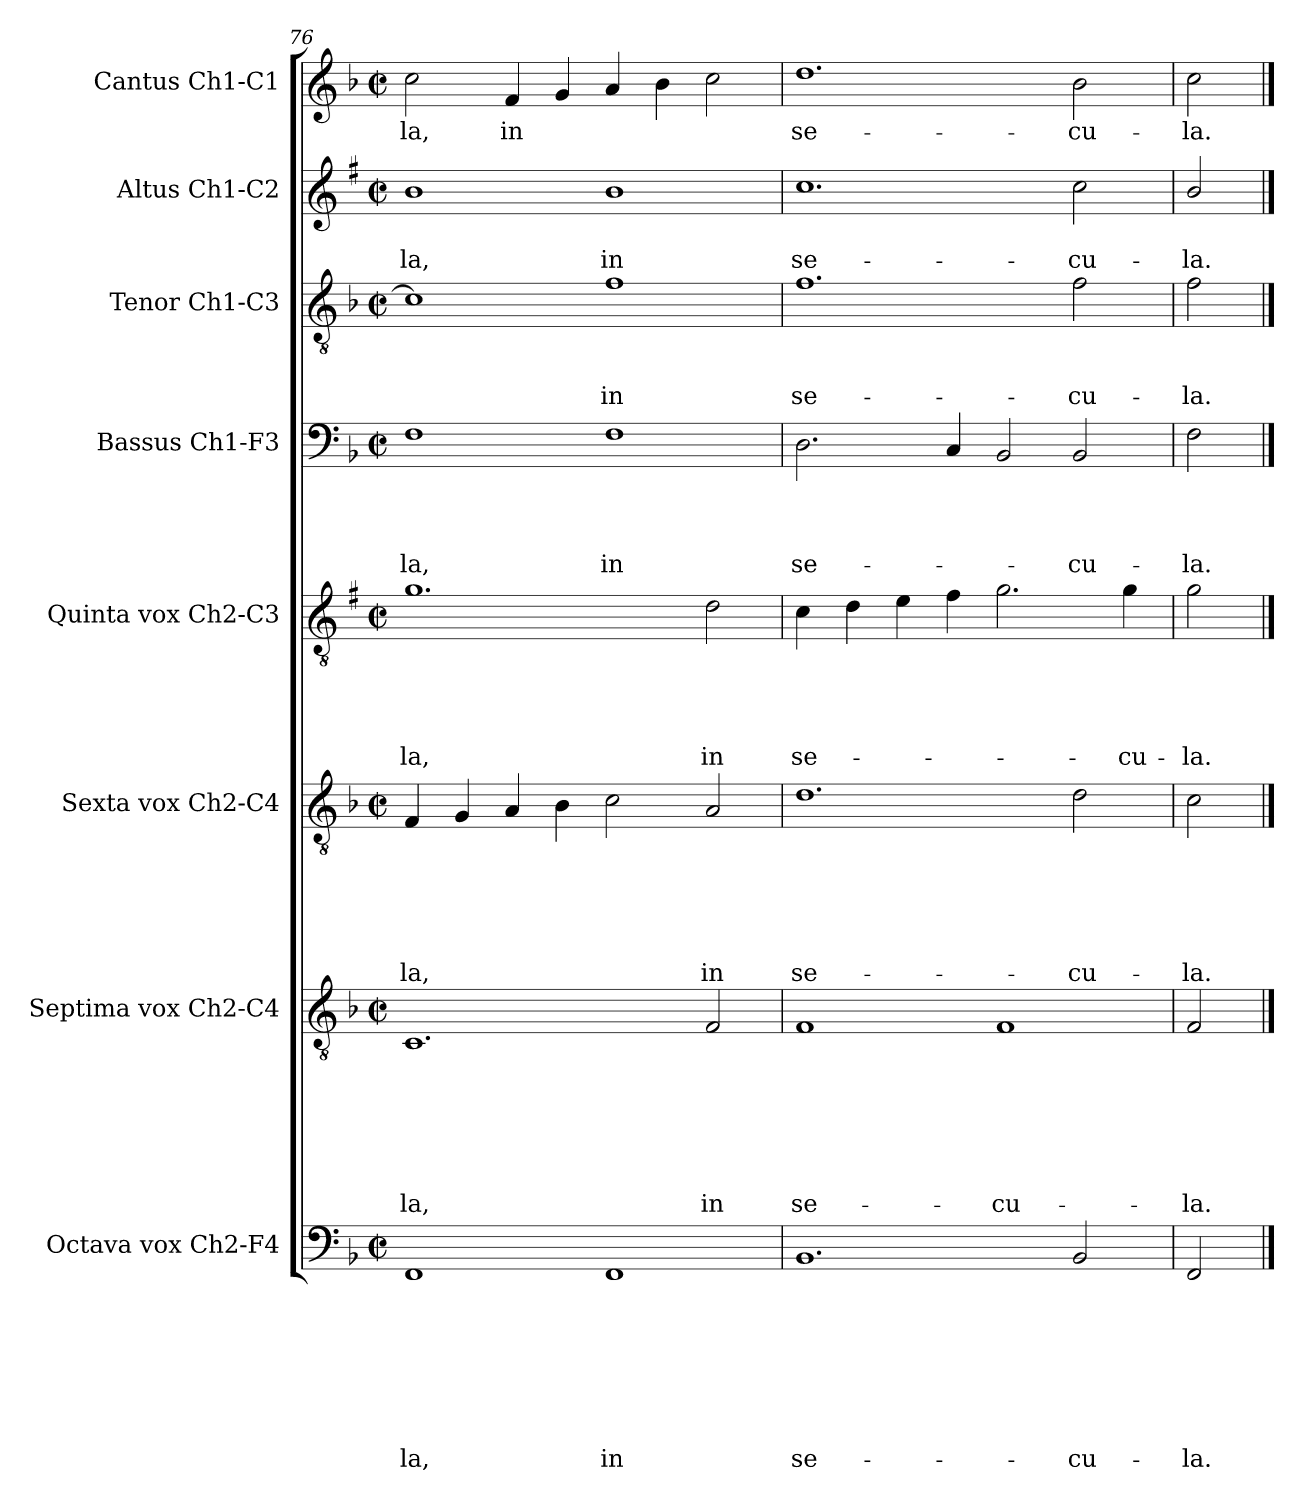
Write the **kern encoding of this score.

**kern	**text	**text	**text	**text	**text	**text	**text	**text	**kern	**text	**text	**text	**text	**text	**text	**text	**kern	**text	**text	**text	**text	**text	**text	**kern	**text	**text	**text	**text	**text	**kern	**text	**text	**text	**text	**kern	**text	**text	**text	**kern	**text	**text	**kern	**text
*part8	*part8	*part8	*part8	*part8	*part8	*part8	*part8	*part8	*part7	*part7	*part7	*part7	*part7	*part7	*part7	*part7	*part6	*part6	*part6	*part6	*part6	*part6	*part6	*part5	*part5	*part5	*part5	*part5	*part5	*part4	*part4	*part4	*part4	*part4	*part3	*part3	*part3	*part3	*part2	*part2	*part2	*part1	*part1
*staff8	*staff8	*staff8	*staff8	*staff8	*staff8	*staff8	*staff8	*staff8	*staff7	*staff7	*staff7	*staff7	*staff7	*staff7	*staff7	*staff7	*staff6	*staff6	*staff6	*staff6	*staff6	*staff6	*staff6	*staff5	*staff5	*staff5	*staff5	*staff5	*staff5	*staff4	*staff4	*staff4	*staff4	*staff4	*staff3	*staff3	*staff3	*staff3	*staff2	*staff2	*staff2	*staff1	*staff1
*I"Octava vox Ch2-F4	*	*	*	*	*	*	*	*	*I"Septima vox Ch2-C4	*	*	*	*	*	*	*	*I"Sexta vox Ch2-C4	*	*	*	*	*	*	*I"Quinta vox Ch2-C3	*	*	*	*	*	*I"Bassus Ch1-F3	*	*	*	*	*I"Tenor Ch1-C3	*	*	*	*I"Altus Ch1-C2	*	*	*I"Cantus Ch1-C1	*
*	*	*	*	*	*	*	*	*	*	*	*	*	*	*	*	*	*	*	*	*	*	*	*	*	*	*	*	*	*	*I'B	*	*	*	*	*I'T	*	*	*	*I'A	*	*	*I'C	*
*clefF4	*	*	*	*	*	*	*	*	*clefGv2	*	*	*	*	*	*	*	*clefGv2	*	*	*	*	*	*	*clefGv2	*	*	*	*	*	*clefF4	*	*	*	*	*clefGv2	*	*	*	*clefG2	*	*	*clefG2	*
*	*	*	*	*	*	*	*	*	*	*	*	*	*	*	*	*	*	*	*	*	*	*	*	*ITrd1c2	*	*	*	*	*	*	*	*	*	*	*	*	*	*	*ITrd1c2	*	*	*	*
*k[b-]	*	*	*	*	*	*	*	*	*k[b-]	*	*	*	*	*	*	*	*k[b-]	*	*	*	*	*	*	*k[b-]	*	*	*	*	*	*k[b-]	*	*	*	*	*k[b-]	*	*	*	*k[b-]	*	*	*k[b-]	*
*F:	*	*	*	*	*	*	*	*	*F:	*	*	*	*	*	*	*	*F:	*	*	*	*	*	*	*F:	*	*	*	*	*	*F:	*	*	*	*	*F:	*	*	*	*F:	*	*	*F:	*
*M2/2	*	*	*	*	*	*	*	*	*M2/2	*	*	*	*	*	*	*	*M2/2	*	*	*	*	*	*	*M2/2	*	*	*	*	*	*M2/2	*	*	*	*	*M2/2	*	*	*	*M2/2	*	*	*M2/2	*
*met(c|)	*	*	*	*	*	*	*	*	*met(c|)	*	*	*	*	*	*	*	*met(c|)	*	*	*	*	*	*	*met(c|)	*	*	*	*	*	*met(c|)	*	*	*	*	*met(c|)	*	*	*	*met(c|)	*	*	*met(c|)	*
=76	=76	=76	=76	=76	=76	=76	=76	=76	=76	=76	=76	=76	=76	=76	=76	=76	=76	=76	=76	=76	=76	=76	=76	=76	=76	=76	=76	=76	=76	=76	=76	=76	=76	=76	=76	=76	=76	=76	=76	=76	=76	=76	=76
!	!	!	!	!	!	!	!	!LO:LY:b	!	!	!	!	!	!	!	!LO:LY:b	!	!	!	!	!	!	!LO:LY:b	!	!	!	!	!	!LO:LY:b	!	!	!	!	!LO:LY:b	!	!	!	!	!	!	!LO:LY:b	!	!LO:LY:b
1FF	.	.	.	.	.	.	.	-la,	1.C	.	.	.	.	.	.	-la,	4F/	.	.	.	.	.	-la,	1.f	.	.	.	.	-la,	1F	.	.	.	-la,	1c]	.	.	.	1a	.	-la,	2cc\	-la,
.	.	.	.	.	.	.	.	.	.	.	.	.	.	.	.	.	4G/	.	.	.	.	.	.	.	.	.	.	.	.	.	.	.	.	.	.	.	.	.	.	.	.	.	.
!	!	!	!	!	!	!	!	!	!	!	!	!	!	!	!	!	!	!	!	!	!	!	!	!	!	!	!	!	!	!	!	!	!	!	!	!	!	!	!	!	!	!	!LO:LY:b
.	.	.	.	.	.	.	.	.	.	.	.	.	.	.	.	.	4A/	.	.	.	.	.	.	.	.	.	.	.	.	.	.	.	.	.	.	.	.	.	.	.	.	4f/	in
.	.	.	.	.	.	.	.	.	.	.	.	.	.	.	.	.	4B-\	.	.	.	.	.	.	.	.	.	.	.	.	.	.	.	.	.	.	.	.	.	.	.	.	4g/	.
!	!	!	!	!	!	!	!	!LO:LY:b	!	!	!	!	!	!	!	!	!	!	!	!	!	!	!	!	!	!	!	!	!	!	!	!	!	!LO:LY:b	!	!	!	!LO:LY:b	!	!	!LO:LY:b	!	!
1FF	.	.	.	.	.	.	.	in	.	.	.	.	.	.	.	.	2c\	.	.	.	.	.	.	.	.	.	.	.	.	1F	.	.	.	in	1f	.	.	in	1a	.	in	4a/	.
.	.	.	.	.	.	.	.	.	.	.	.	.	.	.	.	.	.	.	.	.	.	.	.	.	.	.	.	.	.	.	.	.	.	.	.	.	.	.	.	.	.	4b-\	.
!	!	!	!	!	!	!	!	!	!	!	!	!	!	!	!	!LO:LY:b	!	!	!	!	!	!	!LO:LY:b	!	!	!	!	!	!LO:LY:b	!	!	!	!	!	!	!	!	!	!	!	!	!	!
.	.	.	.	.	.	.	.	.	2F/	.	.	.	.	.	.	in	2A/	.	.	.	.	.	in	2c\	.	.	.	.	in	.	.	.	.	.	.	.	.	.	.	.	.	2cc\	.
=77	=77	=77	=77	=77	=77	=77	=77	=77	=77	=77	=77	=77	=77	=77	=77	=77	=77	=77	=77	=77	=77	=77	=77	=77	=77	=77	=77	=77	=77	=77	=77	=77	=77	=77	=77	=77	=77	=77	=77	=77	=77	=77	=77
!	!	!	!	!	!	!	!	!LO:LY:b	!	!	!	!	!	!	!	!LO:LY:b	!	!	!	!	!	!	!LO:LY:b	!	!	!	!	!	!LO:LY:b	!	!	!	!	!LO:LY:b	!	!	!	!LO:LY:b	!	!	!LO:LY:b	!	!LO:LY:b
1.BB-	.	.	.	.	.	.	.	se-	1F	.	.	.	.	.	.	se-	1.d	.	.	.	.	.	se-	4B-\	.	.	.	.	se-	2.D\	.	.	.	se-	1.f	.	.	se-	1.b-	.	se-	1.dd	se-
.	.	.	.	.	.	.	.	.	.	.	.	.	.	.	.	.	.	.	.	.	.	.	.	4c\	.	.	.	.	.	.	.	.	.	.	.	.	.	.	.	.	.	.	.
.	.	.	.	.	.	.	.	.	.	.	.	.	.	.	.	.	.	.	.	.	.	.	.	4d\	.	.	.	.	.	.	.	.	.	.	.	.	.	.	.	.	.	.	.
.	.	.	.	.	.	.	.	.	.	.	.	.	.	.	.	.	.	.	.	.	.	.	.	4e\	.	.	.	.	.	4C/	.	.	.	.	.	.	.	.	.	.	.	.	.
!	!	!	!	!	!	!	!	!	!	!	!	!	!	!	!	!LO:LY:b	!	!	!	!	!	!	!	!	!	!	!	!	!	!	!	!	!	!	!	!	!	!	!	!	!	!	!
.	.	.	.	.	.	.	.	.	1F	.	.	.	.	.	.	-cu-	.	.	.	.	.	.	.	2.f\	.	.	.	.	.	2BB-/	.	.	.	.	.	.	.	.	.	.	.	.	.
!	!	!	!	!	!	!	!	!LO:LY:b	!	!	!	!	!	!	!	!	!	!	!	!	!	!	!LO:LY:b	!	!	!	!	!	!	!	!	!	!	!LO:LY:b	!	!	!	!LO:LY:b	!	!	!LO:LY:b	!	!LO:LY:b
2BB-/	.	.	.	.	.	.	.	-cu-	.	.	.	.	.	.	.	.	2d\	.	.	.	.	.	-cu-	.	.	.	.	.	.	2BB-/	.	.	.	-cu-	2f\	.	.	-cu-	2b-\	.	-cu-	2b-\	-cu-
!	!	!	!	!	!	!	!	!	!	!	!	!	!	!	!	!	!	!	!	!	!	!	!	!	!	!	!	!	!LO:LY:b	!	!	!	!	!	!	!	!	!	!	!	!	!	!
.	.	.	.	.	.	.	.	.	.	.	.	.	.	.	.	.	.	.	.	.	.	.	.	4f\	.	.	.	.	-cu-	.	.	.	.	.	.	.	.	.	.	.	.	.	.
=78	=78	=78	=78	=78	=78	=78	=78	=78	=78	=78	=78	=78	=78	=78	=78	=78	=78	=78	=78	=78	=78	=78	=78	=78	=78	=78	=78	=78	=78	=78	=78	=78	=78	=78	=78	=78	=78	=78	=78	=78	=78	=78	=78
!	!	!	!	!	!	!	!	!LO:LY:b	!	!	!	!	!	!	!	!LO:LY:b	!	!	!	!	!	!	!LO:LY:b	!	!	!	!	!	!LO:LY:b	!	!	!	!	!LO:LY:b	!	!	!	!LO:LY:b	!	!	!LO:LY:b	!	!LO:LY:b
2FF/	.	.	.	.	.	.	.	-la.	2F/	.	.	.	.	.	.	-la.	2c\	.	.	.	.	.	-la.	2f\	.	.	.	.	-la.	2F\	.	.	.	-la.	2f\	.	.	-la.	2a/	.	-la.	2cc\	-la.
==	==	==	==	==	==	==	==	==	==	==	==	==	==	==	==	==	==	==	==	==	==	==	==	==	==	==	==	==	==	==	==	==	==	==	==	==	==	==	==	==	==	==	==
*-	*-	*-	*-	*-	*-	*-	*-	*-	*-	*-	*-	*-	*-	*-	*-	*-	*-	*-	*-	*-	*-	*-	*-	*-	*-	*-	*-	*-	*-	*-	*-	*-	*-	*-	*-	*-	*-	*-	*-	*-	*-	*-	*-
